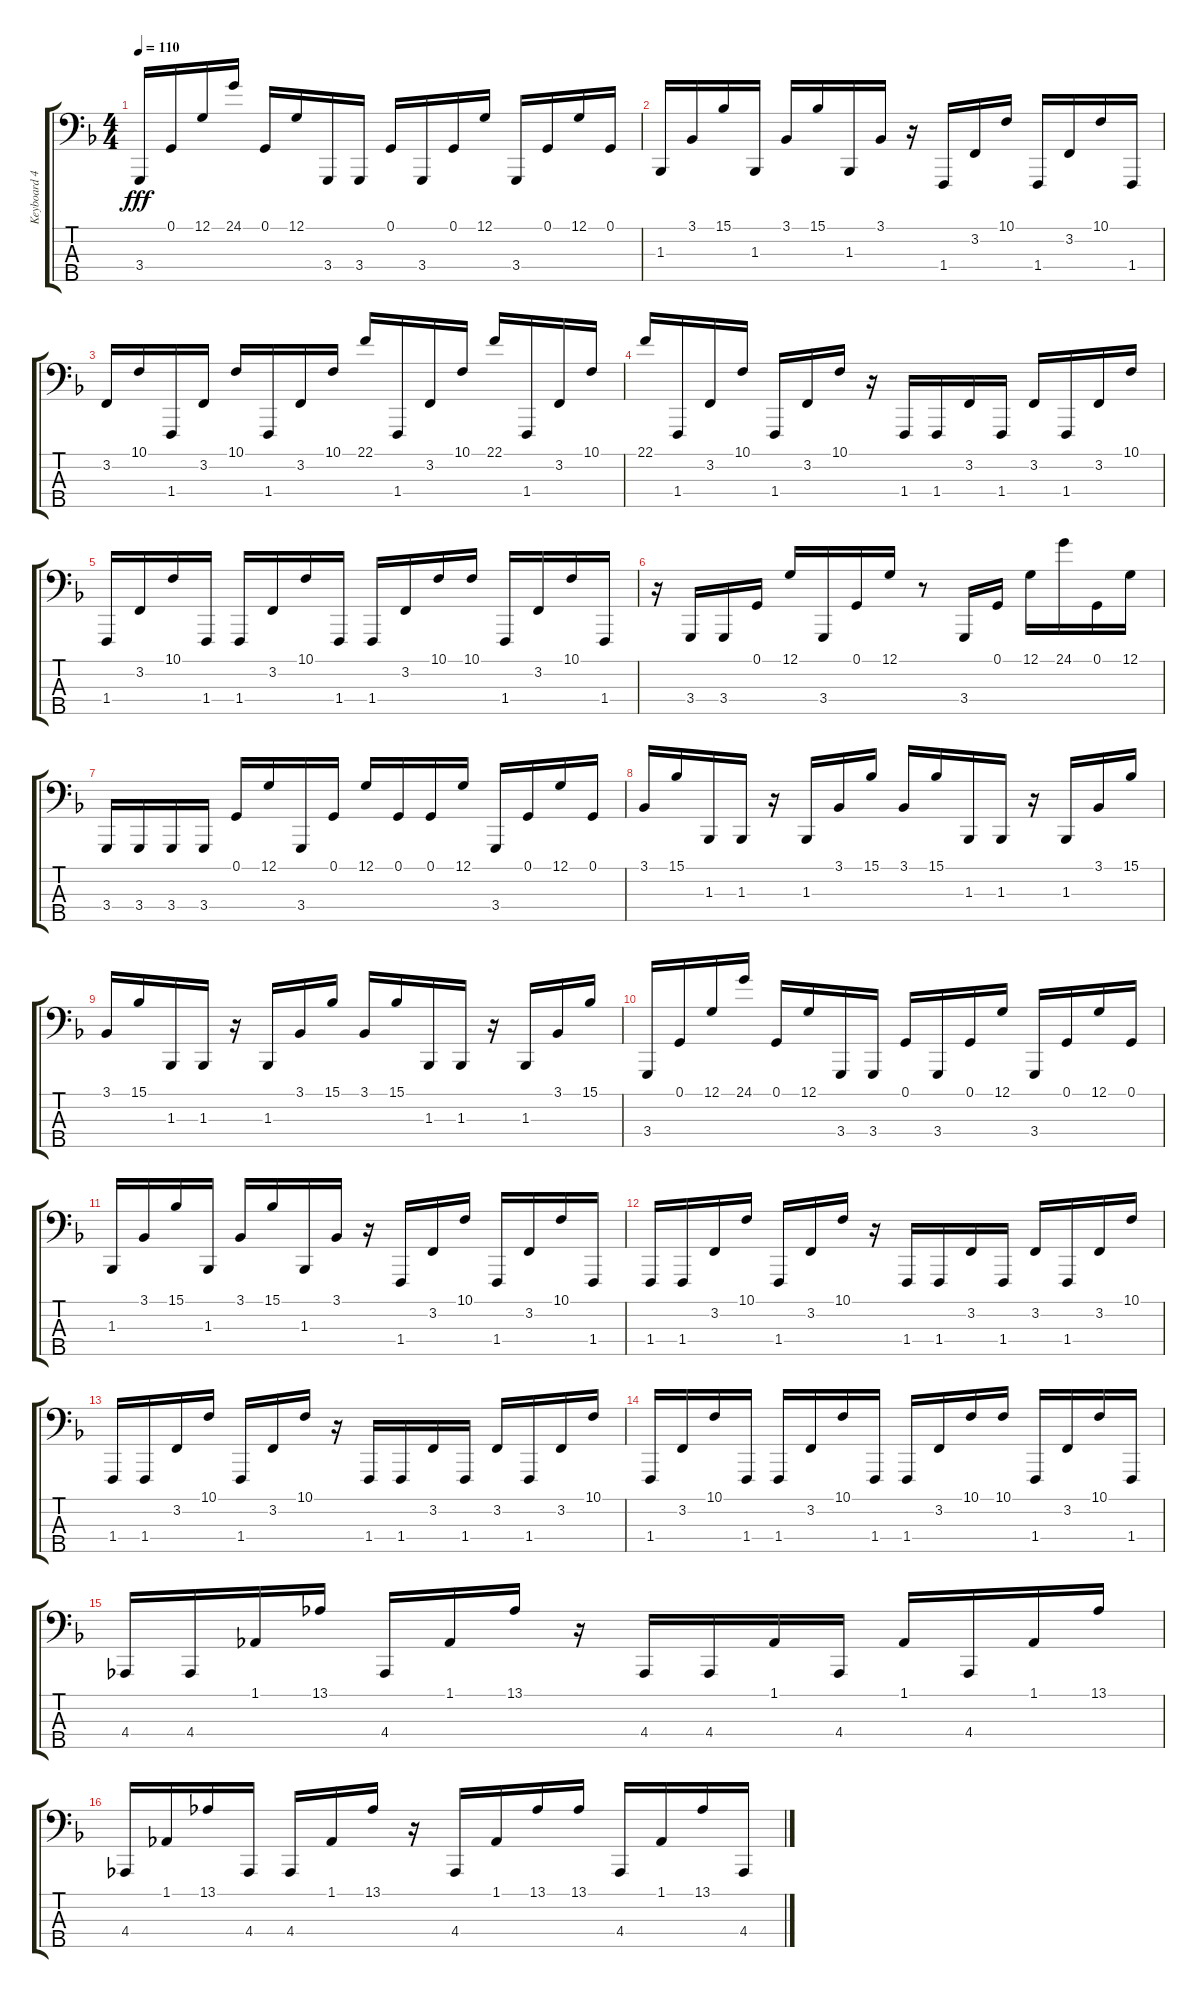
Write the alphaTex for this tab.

\track ("Keyboard 4" "Keyboard 4") {instrument lead8bassandlead}
\staff {score tabs}
\tuning (G2 D2 A1 E1 B0) {hide}
\ts (4 4)
\tempo 110
\clef f4
\ks f
3.4.16{dy fff} 0.1.16 12.1.16 24.1.16 0.1.16 12.1.16 3.4.16 3.4.16 0.1.16 3.4.16 0.1.16 12.1.16 3.4.16 0.1.16 12.1.16 0.1.16 |
1.3.16 3.1.16 15.1.16 1.3.16 3.1.16 15.1.16 1.3.16 3.1.16 r.16 1.4.16 3.2.16 10.1.16 1.4.16 3.2.16 10.1.16 1.4.16 |
3.2.16 10.1.16 1.4.16 3.2.16 10.1.16 1.4.16 3.2.16 10.1.16 22.1.16 1.4.16 3.2.16 10.1.16 22.1.16 1.4.16 3.2.16 10.1.16 |
22.1.16 1.4.16 3.2.16 10.1.16 1.4.16 3.2.16 10.1.16 r.16 1.4.16 1.4.16 3.2.16 1.4.16 3.2.16 1.4.16 3.2.16 10.1.16 |
1.4.16 3.2.16 10.1.16 1.4.16 1.4.16 3.2.16 10.1.16 1.4.16 1.4.16 3.2.16 10.1.16 10.1.16 1.4.16 3.2.16 10.1.16 1.4.16 |
r.16 3.4.16 3.4.16 0.1.16 12.1.16 3.4.16 0.1.16 12.1.16 r.8 3.4.16 0.1.16 12.1.16 24.1.16 0.1.16 12.1.16 |
3.4.16 3.4.16 3.4.16 3.4.16 0.1.16 12.1.16 3.4.16 0.1.16 12.1.16 0.1.16 0.1.16 12.1.16 3.4.16 0.1.16 12.1.16 0.1.16 |
3.1.16 15.1.16 1.3.16 1.3.16 r.16 1.3.16 3.1.16 15.1.16 3.1.16 15.1.16 1.3.16 1.3.16 r.16 1.3.16 3.1.16 15.1.16 |
3.1.16 15.1.16 1.3.16 1.3.16 r.16 1.3.16 3.1.16 15.1.16 3.1.16 15.1.16 1.3.16 1.3.16 r.16 1.3.16 3.1.16 15.1.16 |
3.4.16 0.1.16 12.1.16 24.1.16 0.1.16 12.1.16 3.4.16 3.4.16 0.1.16 3.4.16 0.1.16 12.1.16 3.4.16 0.1.16 12.1.16 0.1.16 |
1.3.16 3.1.16 15.1.16 1.3.16 3.1.16 15.1.16 1.3.16 3.1.16 r.16 1.4.16 3.2.16 10.1.16 1.4.16 3.2.16 10.1.16 1.4.16 |
1.4.16 1.4.16 3.2.16 10.1.16 1.4.16 3.2.16 10.1.16 r.16 1.4.16 1.4.16 3.2.16 1.4.16 3.2.16 1.4.16 3.2.16 10.1.16 |
1.4.16 1.4.16 3.2.16 10.1.16 1.4.16 3.2.16 10.1.16 r.16 1.4.16 1.4.16 3.2.16 1.4.16 3.2.16 1.4.16 3.2.16 10.1.16 |
1.4.16 3.2.16 10.1.16 1.4.16 1.4.16 3.2.16 10.1.16 1.4.16 1.4.16 3.2.16 10.1.16 10.1.16 1.4.16 3.2.16 10.1.16 1.4.16 |
4.4.16 4.4.16 1.1.16 13.1.16 4.4.16 1.1.16 13.1.16 r.16 4.4.16 4.4.16 1.1.16 4.4.16 1.1.16 4.4.16 1.1.16 13.1.16 |
4.4.16 1.1.16 13.1.16 4.4.16 4.4.16 1.1.16 13.1.16 r.16 4.4.16 1.1.16 13.1.16 13.1.16 4.4.16 1.1.16 13.1.16 4.4.16
